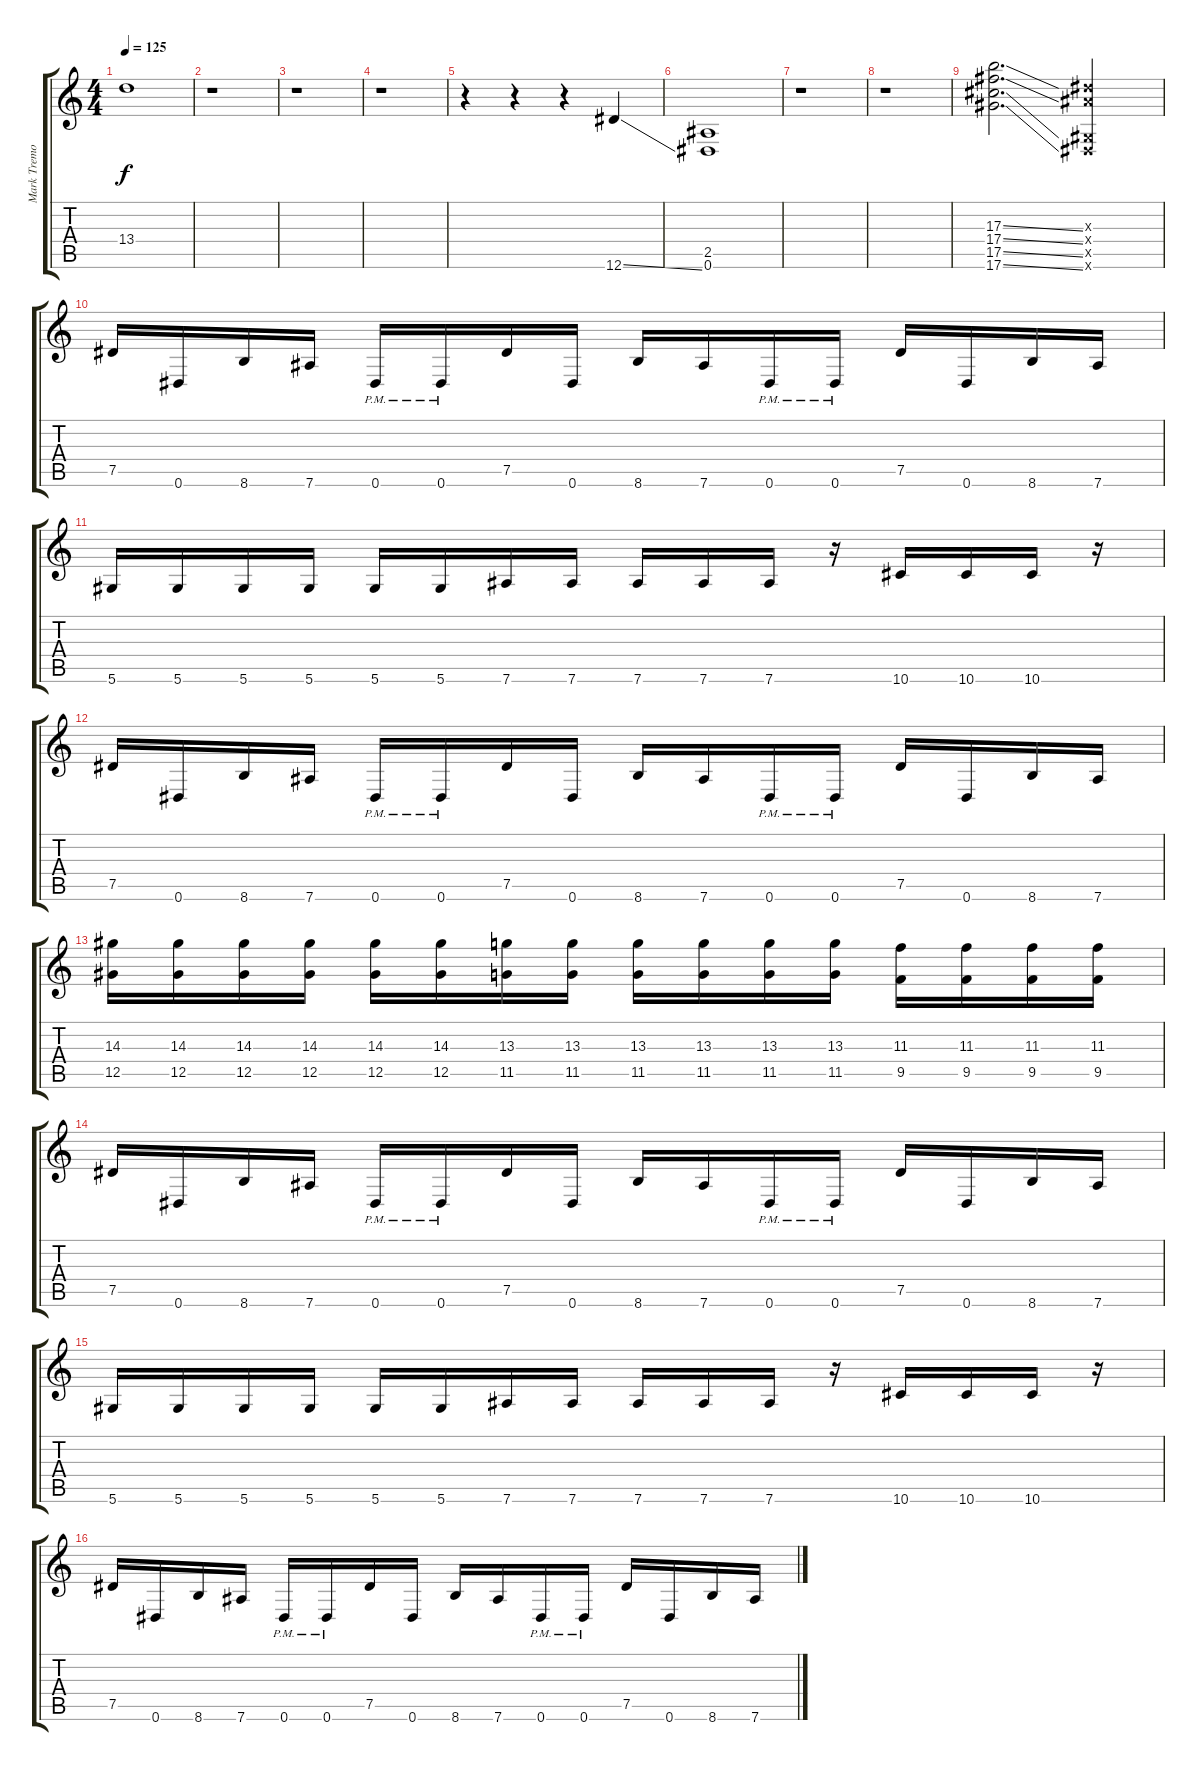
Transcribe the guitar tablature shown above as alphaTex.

\track ("Mark Tremonti - Lead Guitar" "Mark Tremo") {instrument distortionguitar}
\staff {score tabs}
\tuning (Eb4 Bb3 Gb3 Db3 Ab2 Eb2) {hide}
\ts (4 4)
\tempo 125
\clef g2
\ks c
13.4{t}.1{dy f} |
r.1 |
r.1 |
r.1 |
r.4 r.4 r.4 12.6{ss}.4 |
(2.5 0.6).1 |
r.1 |
r.1 |
(17.3{ss} 17.4{ss} 17.5{ss} 17.6{ss}).2{d} (9.3{x} 9.4{x} 0.5{x} 0.6{x}).4 |
7.5.16 0.6.16 8.6.16 7.6.16 0.6{pm}.16 0.6{pm}.16 7.5.16 0.6.16 8.6.16 7.6.16 0.6{pm}.16 0.6{pm}.16 7.5.16 0.6.16 8.6.16 7.6.16 |
5.6.16 5.6.16 5.6.16 5.6.16 5.6.16 5.6.16 7.6.16 7.6.16 7.6.16 7.6.16 7.6.16 r.16 10.6.16 10.6.16 10.6.16 r.16 |
7.5.16 0.6.16 8.6.16 7.6.16 0.6{pm}.16 0.6{pm}.16 7.5.16 0.6.16 8.6.16 7.6.16 0.6{pm}.16 0.6{pm}.16 7.5.16 0.6.16 8.6.16 7.6.16 |
(14.3 12.5).16 (14.3 12.5).16 (14.3 12.5).16 (14.3 12.5).16 (14.3 12.5).16 (14.3 12.5).16 (13.3 11.5).16 (13.3 11.5).16 (13.3 11.5).16 (13.3 11.5).16 (13.3 11.5).16 (13.3 11.5).16 (11.3 9.5).16 (11.3 9.5).16 (11.3 9.5).16 (11.3 9.5).16 |
7.5.16 0.6.16 8.6.16 7.6.16 0.6{pm}.16 0.6{pm}.16 7.5.16 0.6.16 8.6.16 7.6.16 0.6{pm}.16 0.6{pm}.16 7.5.16 0.6.16 8.6.16 7.6.16 |
5.6.16 5.6.16 5.6.16 5.6.16 5.6.16 5.6.16 7.6.16 7.6.16 7.6.16 7.6.16 7.6.16 r.16 10.6.16 10.6.16 10.6.16 r.16 |
7.5.16 0.6.16 8.6.16 7.6.16 0.6{pm}.16 0.6{pm}.16 7.5.16 0.6.16 8.6.16 7.6.16 0.6{pm}.16 0.6{pm}.16 7.5.16 0.6.16 8.6.16 7.6.16
